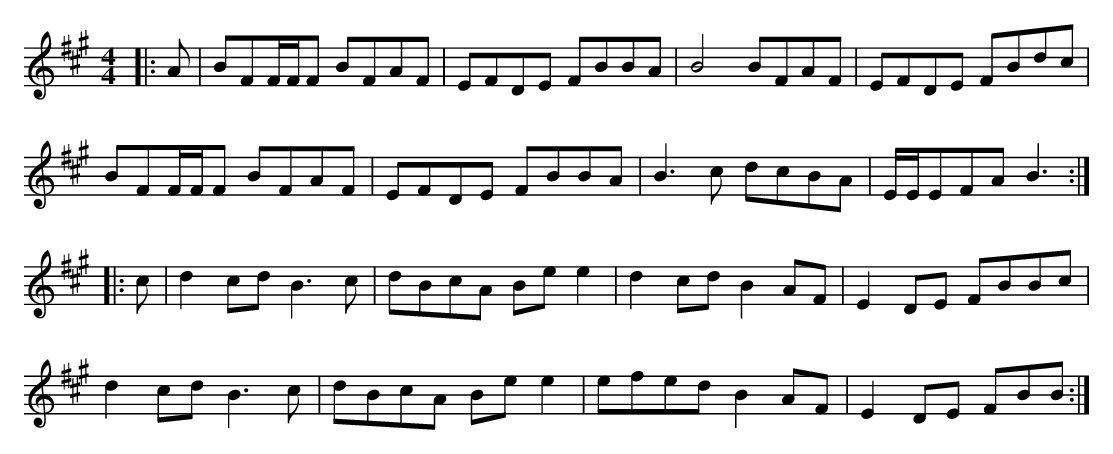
X:1
M:4/4
K:Bdor
|:A|BFF/F/F BFAF|EFDE FBBA|B4 BFAF|EFDE FBdc|
BFF/F/F BFAF|EFDE FBBA|B3c dcBA|E/E/EFA B3:|
|:c|d2cd B3c|dBcA Bee2|d2cd B2AF|E2DE FBBc|
d2cd B3c|dBcA Bee2|efed B2AF|E2DE FBB:|
